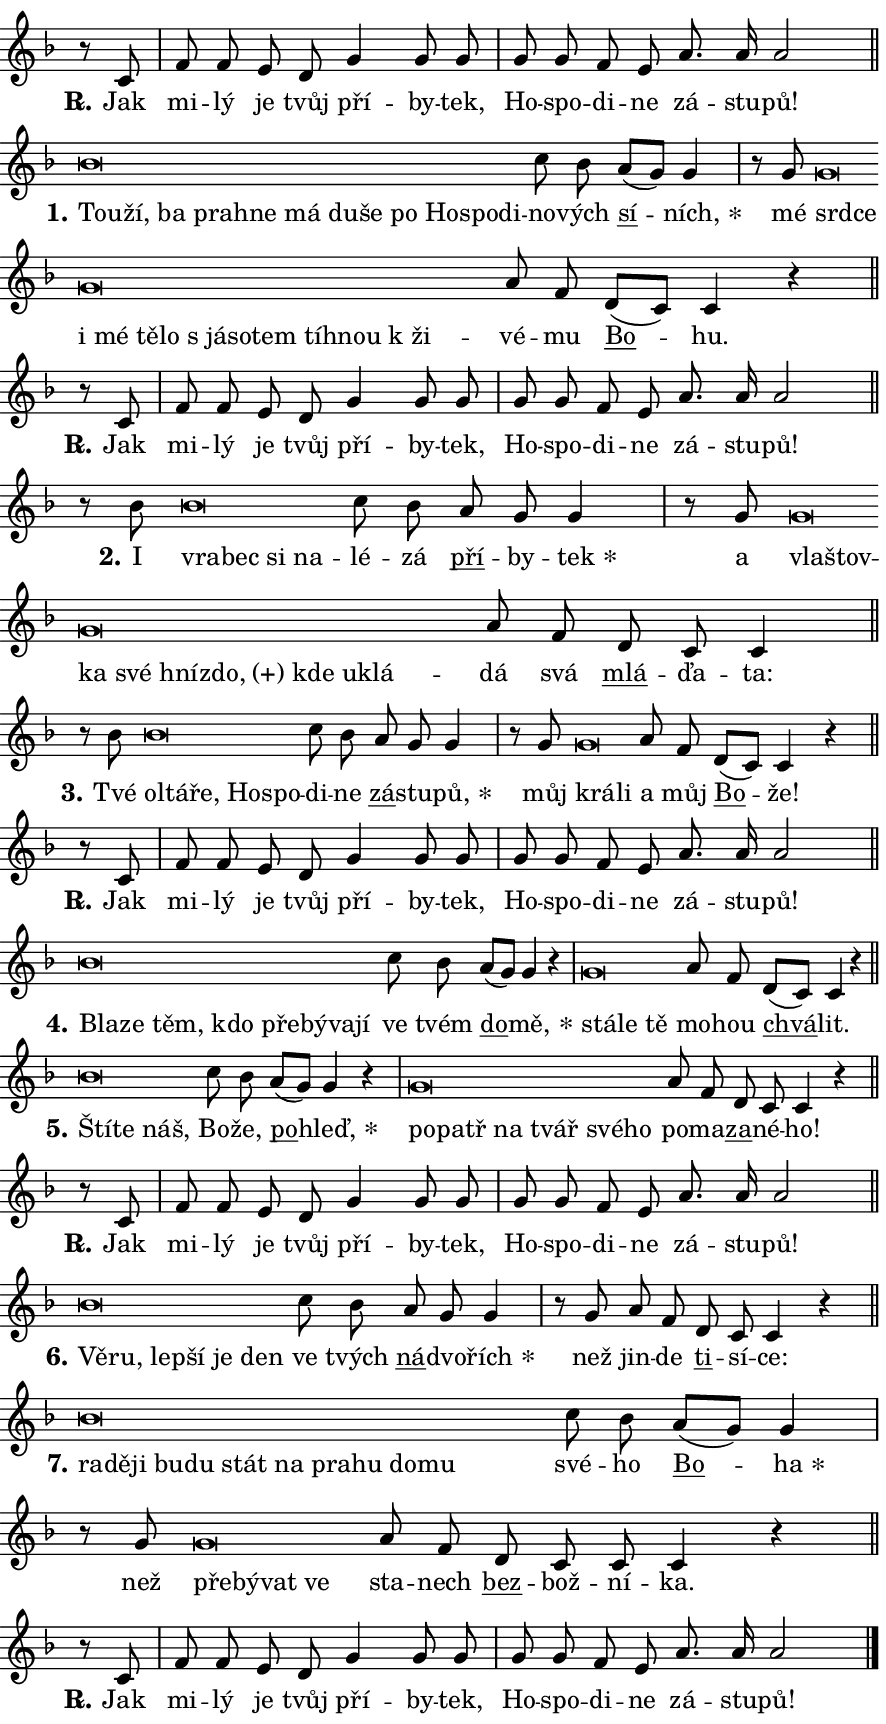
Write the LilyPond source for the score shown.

\version "2.24.0"
\header { tagline = "" }
\paper {
  indent = 0\cm
  top-margin = 0\cm
  right-margin = 0.13\cm % to fit lyric hyphens
  bottom-margin = 0\cm
  left-margin = 0\cm
  paper-width = 15\cm
  page-breaking = #ly:one-page-breaking
  system-system-spacing.basic-distance = #11
  score-system-spacing.basic-distance = #11
  ragged-last = ##f
}


%% Author: Thomas Morley
%% https://lists.gnu.org/archive/html/lilypond-user/2020-05/msg00002.html
#(define (line-position grob)
"Returns position of @var[grob} in current system:
   @code{'start}, if at first time-step
   @code{'end}, if at last time-step
   @code{'middle} otherwise
"
  (let* ((col (ly:item-get-column grob))
         (ln (ly:grob-object col 'left-neighbor))
         (rn (ly:grob-object col 'right-neighbor))
         (col-to-check-left (if (ly:grob? ln) ln col))
         (col-to-check-right (if (ly:grob? rn) rn col))
         (break-dir-left
           (and
             (ly:grob-property col-to-check-left 'non-musical #f)
             (ly:item-break-dir col-to-check-left)))
         (break-dir-right
           (and
             (ly:grob-property col-to-check-right 'non-musical #f)
             (ly:item-break-dir col-to-check-right))))
        (cond ((eqv? 1 break-dir-left) 'start)
              ((eqv? -1 break-dir-right) 'end)
              (else 'middle))))

#(define (tranparent-at-line-position vctor)
  (lambda (grob)
  "Relying on @code{line-position} select the relevant enry from @var{vctor}.
Used to determine transparency,"
    (case (line-position grob)
      ((end) (not (vector-ref vctor 0)))
      ((middle) (not (vector-ref vctor 1)))
      ((start) (not (vector-ref vctor 2))))))

noteHeadBreakVisibility =
#(define-music-function (break-visibility)(vector?)
"Makes @code{NoteHead}s transparent relying on @var{break-visibility}"
#{
  \override NoteHead.transparent =
    #(tranparent-at-line-position break-visibility)
#})

#(define delete-ledgers-for-transparent-note-heads
  (lambda (grob)
    "Reads whether a @code{NoteHead} is transparent.
If so this @code{NoteHead} is removed from @code{'note-heads} from
@var{grob}, which is supposed to be @code{LedgerLineSpanner}.
As a result ledgers are not printed for this @code{NoteHead}"
    (let* ((nhds-array (ly:grob-object grob 'note-heads))
           (nhds-list
             (if (ly:grob-array? nhds-array)
                 (ly:grob-array->list nhds-array)
                 '()))
           ;; Relies on the transparent-property being done before
           ;; Staff.LedgerLineSpanner.after-line-breaking is executed.
           ;; This is fragile ...
           (to-keep
             (remove
               (lambda (nhd)
                 (ly:grob-property nhd 'transparent #f))
               nhds-list)))
      ;; TODO find a better method to iterate over grob-arrays, similiar
      ;; to filter/remove etc for lists
      ;; For now rebuilt from scratch
      (set! (ly:grob-object grob 'note-heads)  '())
      (for-each
        (lambda (nhd)
          (ly:pointer-group-interface::add-grob grob 'note-heads nhd))
        to-keep))))

squashNotes = {
  \override NoteHead.X-extent = #'(-0.2 . 0.2)
  \override NoteHead.Y-extent = #'(-0.75 . 0)
  \override NoteHead.stencil =
    #(lambda (grob)
       (let ((pos (ly:grob-property grob 'staff-position)))
         (begin
           (if (< pos -7) (display "ERROR: Lower brevis then expected\n") (display ""))
           (if (<= pos -6) ly:text-interface::print ly:note-head::print))))
}
unSquashNotes = {
  \revert NoteHead.X-extent
  \revert NoteHead.Y-extent
  \revert NoteHead.stencil
}

hideNotes = \noteHeadBreakVisibility #begin-of-line-visible
unHideNotes = \noteHeadBreakVisibility #all-visible

% work-around for resetting accidentals
% https://lilypond.org/doc/v2.23/Documentation/notation/displaying-rhythms#unmetered-music
cadenzaMeasure = {
  \cadenzaOff
  \partial 1024 s1024
  \cadenzaOn
}

#(define-markup-command (accent layout props text) (markup?)
  "Underline accented syllable"
  (interpret-markup layout props
    #{\markup \override #'(offset . 4.3) \underline { #text }#}))

responsum = \markup \concat {
  "R" \hspace #-1.05 \path #0.1 #'((moveto 0 0.07) (lineto 0.9 0.8)) \hspace #0.05 "."
}

spaceSize = #0.6828661417322834 % exact space size for TeX Gyre Schola

\layout {
  \context {
    \Staff
    \remove "Time_signature_engraver"
    \override LedgerLineSpanner.after-line-breaking = #delete-ledgers-for-transparent-note-heads
  }
  \context {
    \Lyrics {
      \override LyricSpace.minimum-distance = \spaceSize
      \override LyricText.font-name = #"TeX Gyre Schola"
      \override LyricText.font-size = 1
      \override StanzaNumber.font-name = #"TeX Gyre Schola Bold"
      \override StanzaNumber.font-size = 1
    }
  }
  \context {
    \Score 
    \override NoteHead.text =
      #(lambda (grob) 
        (let ((pos (ly:grob-property grob 'staff-position)))
          #{\markup {
            \combine
              \halign #-0.55 \raise #(if (= pos -6) 0 0.5) \override #'(thickness . 2) \draw-line #'(3.2 . 0)
              \musicglyph "noteheads.sM1"
          }#}))
  }
}

% magnetic-lyrics.ily
%
%   written by
%     Jean Abou Samra <jean@abou-samra.fr>
%     Werner Lemberg <wl@gnu.org>
%
%   adapted by
%     Jiri Hon <jiri.hon@gmail.com>
%
% Version 2022-Apr-15

% https://www.mail-archive.com/lilypond-user@gnu.org/msg149350.html

#(define (Left_hyphen_pointer_engraver context)
   "Collect syllable-hyphen-syllable occurrences in lyrics and store
them in properties.  This engraver only looks to the left.  For
example, if the lyrics input is @code{foo -- bar}, it does the
following.

@itemize @bullet
@item
Set the @code{text} property of the @code{LyricHyphen} grob between
@q{foo} and @q{bar} to @code{foo}.

@item
Set the @code{left-hyphen} property of the @code{LyricText} grob with
text @q{foo} to the @code{LyricHyphen} grob between @q{foo} and
@q{bar}.
@end itemize

Use this auxiliary engraver in combination with the
@code{lyric-@/text::@/apply-@/magnetic-@/offset!} hook."
   (let ((hyphen #f)
         (text #f))
     (make-engraver
      (acknowledgers
       ((lyric-syllable-interface engraver grob source-engraver)
        (set! text grob)))
      (end-acknowledgers
       ((lyric-hyphen-interface engraver grob source-engraver)
        ;(when (not (grob::has-interface grob 'lyric-space-interface))
          (set! hyphen grob)));)
      ((stop-translation-timestep engraver)
       (when (and text hyphen)
         (ly:grob-set-object! text 'left-hyphen hyphen))
       (set! text #f)
       (set! hyphen #f)))))

#(define (lyric-text::apply-magnetic-offset! grob)
   "If the space between two syllables is less than the value in
property @code{LyricText@/.details@/.squash-threshold}, move the right
syllable to the left so that it gets concatenated with the left
syllable.

Use this function as a hook for
@code{LyricText@/.after-@/line-@/breaking} if the
@code{Left_@/hyphen_@/pointer_@/engraver} is active."
   (let ((hyphen (ly:grob-object grob 'left-hyphen #f)))
     (when hyphen
       (let ((left-text (ly:spanner-bound hyphen LEFT)))
         (when (grob::has-interface left-text 'lyric-syllable-interface)
           (let* ((common (ly:grob-common-refpoint grob left-text X))
                  (this-x-ext (ly:grob-extent grob common X))
                  (left-x-ext
                   (begin
                     ;; Trigger magnetism for left-text.
                     (ly:grob-property left-text 'after-line-breaking)
                     (ly:grob-extent left-text common X)))
                  ;; `delta` is the gap width between two syllables.
                  (delta (- (interval-start this-x-ext)
                            (interval-end left-x-ext)))
                  (details (ly:grob-property grob 'details))
                  (threshold (assoc-get 'squash-threshold details 0.2)))
             (when (< delta threshold)
               (let* (;; We have to manipulate the input text so that
                      ;; ligatures crossing syllable boundaries are not
                      ;; disabled.  For languages based on the Latin
                      ;; script this is essentially a beautification.
                      ;; However, for non-Western scripts it can be a
                      ;; necessity.
                      (lt (ly:grob-property left-text 'text))
                      (rt (ly:grob-property grob 'text))
                      (is-space (grob::has-interface hyphen 'lyric-space-interface))
                      (space (if is-space " " ""))
                      (extra-delta (if is-space spaceSize 0))
                      ;; Append new syllable.
                      (ltrt-space (if (and (string? lt) (string? rt))
                                (string-append lt space rt)
                                (make-concat-markup (list lt space rt))))
                      ;; Right-align `ltrt` to the right side.
                      (ltrt-space-markup (grob-interpret-markup
                               grob
                               (make-translate-markup
                                (cons (interval-length this-x-ext) 0)
                                (make-right-align-markup ltrt-space)))))
                 (begin
                   ;; Don't print `left-text`.
                   (ly:grob-set-property! left-text 'stencil #f)
                   ;; Set text and stencil (which holds all collected
                   ;; syllables so far) and shift it to the left.
                   (ly:grob-set-property! grob 'text ltrt-space)
                   (ly:grob-set-property! grob 'stencil ltrt-space-markup)
                   (ly:grob-translate-axis! grob (- (- delta extra-delta)) X))))))))))


#(define (lyric-hyphen::displace-bounds-first grob)
   ;; Make very sure this callback isn't triggered too early.
   (let ((left (ly:spanner-bound grob LEFT))
         (right (ly:spanner-bound grob RIGHT)))
     (ly:grob-property left 'after-line-breaking)
     (ly:grob-property right 'after-line-breaking)
     (ly:lyric-hyphen::print grob)))

squashThreshold = #0.4

\layout {
  \context {
    \Lyrics
    \consists #Left_hyphen_pointer_engraver
    \override LyricText.after-line-breaking =
      #lyric-text::apply-magnetic-offset!
    \override LyricHyphen.stencil = #lyric-hyphen::displace-bounds-first
    \override LyricText.details.squash-threshold = \squashThreshold
    \override LyricHyphen.minimum-distance = 0
    \override LyricHyphen.minimum-length = \squashThreshold
  }
}

squashText = \override LyricText.details.squash-threshold = 9999
unSquashText = \override LyricText.details.squash-threshold = \squashThreshold

leftText = \override LyricText.self-alignment-X = #LEFT
unLeftText = \revert LyricText.self-alignment-X

starOffset = #(lambda (grob) 
                (let ((x_offset (ly:self-alignment-interface::aligned-on-x-parent grob)))
                  (if (= x_offset 0) 0 (+ x_offset 1.2))))

star = #(define-music-function (syllable)(string?)
"Append star separator at the end of a syllable"
#{
  \once \override LyricText.X-offset = #starOffset
  \lyricmode { \markup {
    #syllable
    \override #'((font-name . "TeX Gyre Schola Bold")) \hspace #0.2 \lower #0.65 \larger "*"
  } }
#})

starAccent = #(define-music-function (syllable)(string?)
"Append star separator at the end of a syllable and make accent"
#{
  \once \override LyricText.X-offset = #starOffset
  \lyricmode { \markup {
    \accent #syllable
    \override #'((font-name . "TeX Gyre Schola Bold")) \hspace #0.2 \lower #0.65 \larger "*"
  } }
#})

breath = #(define-music-function (syllable)(string?)
"Append breathing indicator at the end of a syllable"
#{
  \lyricmode { \markup { #syllable "+" } }
#})

optionalBreath = #(define-music-function (syllable)(string?)
"Append optional breathing indicator at the end of a syllable"
#{
  \lyricmode { \markup { #syllable "(+)" } }
#})


\score {
    <<
        \new Voice = "melody" { \cadenzaOn \key f \major \relative { r8 c' \cadenzaMeasure \bar "|" f f e d \bar "" g4 g8 g \cadenzaMeasure \bar "|" g g f e \bar "" a8. a16 a2 \cadenzaMeasure \bar "||" \break } }
        \new Lyrics \lyricsto "melody" { \lyricmode { \set stanza = \responsum
Jak mi -- lý je tvůj pří -- by -- tek, Ho -- spo -- di -- ne zá -- stu -- pů! } }
    >>
    \layout {}
}

\score {
    <<
        \new Voice = "melody" { \cadenzaOn \key f \major \relative { \squashNotes bes'\breve*1/16 \hideNotes \breve*1/16 \bar "" \breve*1/16 \bar "" \breve*1/16 \bar "" \breve*1/16 \bar "" \breve*1/16 \bar "" \breve*1/16 \bar "" \breve*1/16 \bar "" \breve*1/16 \bar "" \breve*1/16 \bar "" \breve*1/16 \breve*1/16 \bar "" \unHideNotes \unSquashNotes c8 bes \bar "" a[( g)] g4 \cadenzaMeasure \bar "|" r8 g8 \squashNotes g\breve*1/16 \hideNotes \breve*1/16 \bar "" \breve*1/16 \bar "" \breve*1/16 \bar "" \breve*1/16 \bar "" \breve*1/16 \bar "" \breve*1/16 \bar "" \breve*1/16 \bar "" \breve*1/16 \bar "" \breve*1/16 \bar "" \breve*1/16 \breve*1/16 \bar "" \unHideNotes \unSquashNotes a8 f \bar "" d[( c)] c4 r \cadenzaMeasure \bar "||" \break } }
        \new Lyrics \lyricsto "melody" { \lyricmode { \set stanza = "1."
\leftText Tou -- \squashText ží, ba pra -- hne má du -- še po Ho -- spo -- di -- \unLeftText \unSquashText no -- vých \markup \accent sí -- \star ních, mé \leftText srd -- \squashText ce i mé tě -- lo "s já" -- so -- tem tíh -- nou "k ži" -- \unLeftText \unSquashText vé -- mu \markup \accent Bo -- hu. } }
    >>
    \layout {}
}

\score {
    <<
        \new Voice = "melody" { \cadenzaOn \key f \major \relative { r8 c' \cadenzaMeasure \bar "|" f f e d \bar "" g4 g8 g \cadenzaMeasure \bar "|" g g f e \bar "" a8. a16 a2 \cadenzaMeasure \bar "||" \break } }
        \new Lyrics \lyricsto "melody" { \lyricmode { \set stanza = \responsum
Jak mi -- lý je tvůj pří -- by -- tek, Ho -- spo -- di -- ne zá -- stu -- pů! } }
    >>
    \layout {}
}

\score {
    <<
        \new Voice = "melody" { \cadenzaOn \key f \major \relative { r8 bes'8 \squashNotes bes\breve*1/16 \hideNotes \breve*1/16 \bar "" \breve*1/16 \breve*1/16 \bar "" \unHideNotes \unSquashNotes c8 bes \bar "" a g g4 \cadenzaMeasure \bar "|" r8 g8 \squashNotes g\breve*1/16 \hideNotes \breve*1/16 \bar "" \breve*1/16 \bar "" \breve*1/16 \bar "" \breve*1/16 \bar "" \breve*1/16 \bar "" \breve*1/16 \bar "" \breve*1/16 \breve*1/16 \bar "" \unHideNotes \unSquashNotes a8 f \bar "" d c c4 \cadenzaMeasure \bar "||" \break } }
        \new Lyrics \lyricsto "melody" { \lyricmode { \set stanza = "2."
I \leftText vra -- \squashText bec si na -- \unLeftText \unSquashText lé -- zá \markup \accent pří -- by -- \star tek a \leftText vla -- \squashText štov -- ka své hníz -- \optionalBreath do, kde u -- klá -- \unLeftText \unSquashText dá svá \markup \accent mlá -- ďa -- ta: } }
    >>
    \layout {}
}

\score {
    <<
        \new Voice = "melody" { \cadenzaOn \key f \major \relative { r8 bes'8 \squashNotes bes\breve*1/16 \hideNotes \breve*1/16 \bar "" \breve*1/16 \bar "" \breve*1/16 \breve*1/16 \bar "" \unHideNotes \unSquashNotes c8 bes \bar "" a g g4 \cadenzaMeasure \bar "|" r8 g8 \squashNotes g\breve*1/16 \hideNotes \breve*1/16 \bar "" \unHideNotes \unSquashNotes a8 f \bar "" d[( c)] c4 r \cadenzaMeasure \bar "||" \break } }
        \new Lyrics \lyricsto "melody" { \lyricmode { \set stanza = "3."
Tvé \leftText ol -- \squashText tá -- ře, Ho -- spo -- \unLeftText \unSquashText di -- ne \markup \accent zá -- stu -- \star pů, můj \leftText krá -- \squashText li \unLeftText \unSquashText a můj \markup \accent Bo -- že! } }
    >>
    \layout {}
}

\score {
    <<
        \new Voice = "melody" { \cadenzaOn \key f \major \relative { r8 c' \cadenzaMeasure \bar "|" f f e d \bar "" g4 g8 g \cadenzaMeasure \bar "|" g g f e \bar "" a8. a16 a2 \cadenzaMeasure \bar "||" \break } }
        \new Lyrics \lyricsto "melody" { \lyricmode { \set stanza = \responsum
Jak mi -- lý je tvůj pří -- by -- tek, Ho -- spo -- di -- ne zá -- stu -- pů! } }
    >>
    \layout {}
}

\score {
    <<
        \new Voice = "melody" { \cadenzaOn \key f \major \relative { \squashNotes bes'\breve*1/16 \hideNotes \breve*1/16 \bar "" \breve*1/16 \bar "" \breve*1/16 \bar "" \breve*1/16 \bar "" \breve*1/16 \bar "" \breve*1/16 \breve*1/16 \bar "" \unHideNotes \unSquashNotes c8 bes \bar "" a[( g)] g4 r \cadenzaMeasure \bar "|" \squashNotes g\breve*1/16 \hideNotes \breve*1/16 \breve*1/16 \bar "" \unHideNotes \unSquashNotes a8 f \bar "" d[( c)] c4 r \cadenzaMeasure \bar "||" \break } }
        \new Lyrics \lyricsto "melody" { \lyricmode { \set stanza = "4."
\leftText Bla -- \squashText ze těm, kdo pře -- bý -- va -- jí \unLeftText \unSquashText ve tvém \markup \accent do -- \star mě, \leftText stá -- \squashText le tě \unLeftText \unSquashText mo -- hou \markup \accent chvá -- lit. } }
    >>
    \layout {}
}

\score {
    <<
        \new Voice = "melody" { \cadenzaOn \key f \major \relative { \squashNotes bes'\breve*1/16 \hideNotes \breve*1/16 \breve*1/16 \bar "" \unHideNotes \unSquashNotes c8 bes \bar "" a[( g)] g4 r \cadenzaMeasure \bar "|" \squashNotes g\breve*1/16 \hideNotes \breve*1/16 \bar "" \breve*1/16 \bar "" \breve*1/16 \bar "" \breve*1/16 \breve*1/16 \bar "" \unHideNotes \unSquashNotes a8 f \bar "" d c c4 r \cadenzaMeasure \bar "||" \break } }
        \new Lyrics \lyricsto "melody" { \lyricmode { \set stanza = "5."
\leftText Ští -- \squashText te náš, \unLeftText \unSquashText Bo -- že, \markup \accent po -- \star hleď, \leftText po -- \squashText patř na tvář své -- ho \unLeftText \unSquashText po -- ma -- \markup \accent za -- né -- ho! } }
    >>
    \layout {}
}

\score {
    <<
        \new Voice = "melody" { \cadenzaOn \key f \major \relative { r8 c' \cadenzaMeasure \bar "|" f f e d \bar "" g4 g8 g \cadenzaMeasure \bar "|" g g f e \bar "" a8. a16 a2 \cadenzaMeasure \bar "||" \break } }
        \new Lyrics \lyricsto "melody" { \lyricmode { \set stanza = \responsum
Jak mi -- lý je tvůj pří -- by -- tek, Ho -- spo -- di -- ne zá -- stu -- pů! } }
    >>
    \layout {}
}

\score {
    <<
        \new Voice = "melody" { \cadenzaOn \key f \major \relative { \squashNotes bes'\breve*1/16 \hideNotes \breve*1/16 \bar "" \breve*1/16 \bar "" \breve*1/16 \bar "" \breve*1/16 \breve*1/16 \bar "" \unHideNotes \unSquashNotes c8 bes \bar "" a g g4 \cadenzaMeasure \bar "|" r8 g8 a8 f \bar "" d c c4 r \cadenzaMeasure \bar "||" \break } }
        \new Lyrics \lyricsto "melody" { \lyricmode { \set stanza = "6."
\leftText Vě -- \squashText ru, lep -- ší je den \unLeftText \unSquashText ve tvých \markup \accent ná -- dvo -- \star řích než jin -- de \markup \accent ti -- sí -- ce: } }
    >>
    \layout {}
}

\score {
    <<
        \new Voice = "melody" { \cadenzaOn \key f \major \relative { \squashNotes bes'\breve*1/16 \hideNotes \breve*1/16 \bar "" \breve*1/16 \bar "" \breve*1/16 \bar "" \breve*1/16 \bar "" \breve*1/16 \bar "" \breve*1/16 \bar "" \breve*1/16 \bar "" \breve*1/16 \bar "" \breve*1/16 \breve*1/16 \bar "" \unHideNotes \unSquashNotes c8 bes \bar "" a[( g)] g4 \cadenzaMeasure \bar "|" r8 g8 \squashNotes g\breve*1/16 \hideNotes \breve*1/16 \bar "" \breve*1/16 \breve*1/16 \bar "" \unHideNotes \unSquashNotes a8 f \bar "" d c c c4 r \cadenzaMeasure \bar "||" \break } }
        \new Lyrics \lyricsto "melody" { \lyricmode { \set stanza = "7."
\leftText ra -- \squashText dě -- ji bu -- du stát na pra -- hu do -- mu \unLeftText \unSquashText své -- ho \markup \accent Bo -- \star ha než \leftText pře -- \squashText bý -- vat ve \unLeftText \unSquashText sta -- nech \markup \accent bez -- bož -- ní -- ka. } }
    >>
    \layout {}
}

\score {
    <<
        \new Voice = "melody" { \cadenzaOn \key f \major \relative { r8 c' \cadenzaMeasure \bar "|" f f e d \bar "" g4 g8 g \cadenzaMeasure \bar "|" g g f e \bar "" a8. a16 a2 \cadenzaMeasure \bar "||" \break } \bar "|." }
        \new Lyrics \lyricsto "melody" { \lyricmode { \set stanza = \responsum
Jak mi -- lý je tvůj pří -- by -- tek, Ho -- spo -- di -- ne zá -- stu -- pů! } }
    >>
    \layout {}
}
